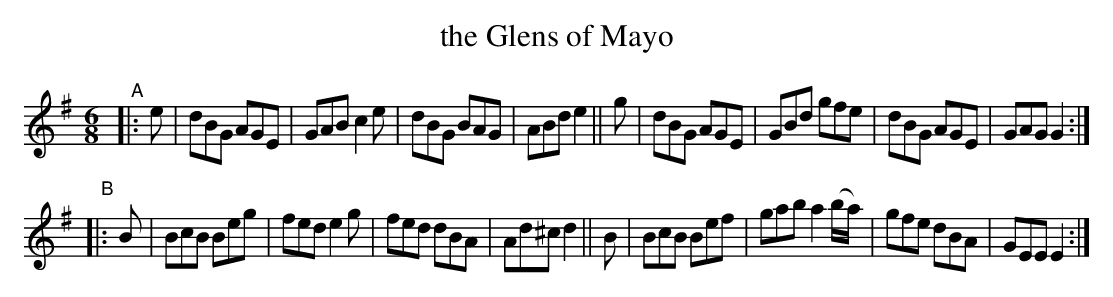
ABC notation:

X:1
T: the Glens of Mayo
M: 6/8
L: 1/8
K: Em
"^A"|:\
e | dBG AGE | GAB c2e | dBG BAG | ABd e2 ||\
g | dBG AGE | GBd gfe | dBG AGE | GAG G2 :|
"^B"|:\
B | BcB Beg | fed e2g | fed dBA | Ad^c d2 ||\
B | BcB Bef | gab a2(b/a/) | gfe dBA | GEE E2 :|
